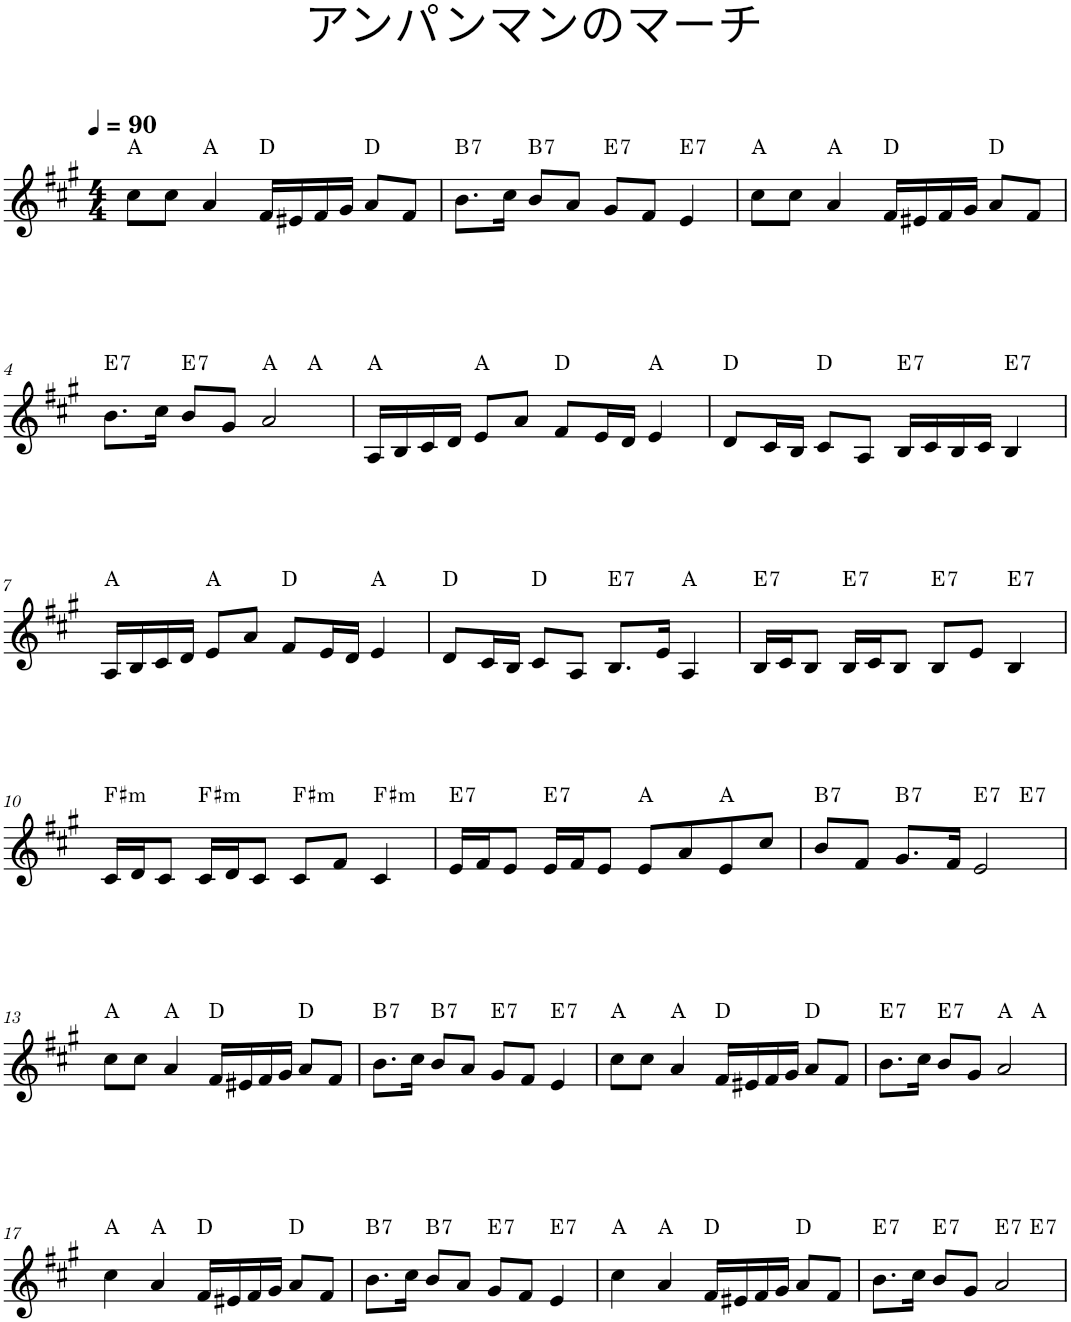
**kern	**harte
*part1	*part1
*staff1	*
*I"Piano	*
*I'Pno.	*
*clefG2	*
*k[f#c#g#]	*
*A:	*
*M4/4	*
*MM90	*
=1	=1
8cc#\L	A:maj
8cc#\J	.
4a/	A:maj
16f#/LL	D:maj
16e#X/	.
16f#/	.
16g#/JJ	.
8a/L	D:maj
8f#/J	.
=2	=2
!	!LO:H:kt=7
8.b\L	B:7
16cc#\Jk	.
!	!LO:H:kt=7
8b/L	B:7
8a/J	.
!	!LO:H:kt=7
8g#/L	E:7
8f#/J	.
!	!LO:H:kt=7
4e/	E:7
=3	=3
8cc#\L	A:maj
8cc#\J	.
4a/	A:maj
16f#/LL	D:maj
16e#X/	.
16f#/	.
16g#/JJ	.
8a/L	D:maj
8f#/J	.
!!LO:LB:g=z
=4	=4
!	!LO:H:kt=7
*^	*
8.b\L	2.ryy	E:7
16cc#\Jk	.	.
!	!	!LO:H:kt=7
8b/L	.	E:7
8g#/J	.	.
2a/	.	A:maj
.	4ryy	A:maj
*v	*v	*
=5	=5
16A/LL	A:maj
16B/	.
16c#/	.
16d/JJ	.
8e/L	A:maj
8a/J	.
8f#/L	D:maj
16e/L	.
16d/JJ	.
4e/	A:maj
=6	=6
8d/L	D:maj
16c#/L	.
16B/JJ	.
8c#/L	D:maj
8A/J	.
!	!LO:H:kt=7
16B/LL	E:7
16c#/	.
16B/	.
16c#/JJ	.
!	!LO:H:kt=7
4B/	E:7
!!LO:LB:g=z
=7	=7
16A/LL	A:maj
16B/	.
16c#/	.
16d/JJ	.
8e/L	A:maj
8a/J	.
8f#/L	D:maj
16e/L	.
16d/JJ	.
4e/	A:maj
=8	=8
8d/L	D:maj
16c#/L	.
16B/JJ	.
8c#/L	D:maj
8A/J	.
!	!LO:H:kt=7
8.B/L	E:7
16e/Jk	.
4A/	A:maj
=9	=9
!	!LO:H:kt=7
16B/LL	E:7
16c#/J	.
8B/J	.
!	!LO:H:kt=7
16B/LL	E:7
16c#/J	.
8B/J	.
!	!LO:H:kt=7
8B/L	E:7
8e/J	.
!	!LO:H:kt=7
4B/	E:7
!!LO:LB:g=z
=10	=10
!	!LO:H:kt=♯m
16c#/LL	.
16d/J	.
8c#/J	.
!	!LO:H:kt=♯m
16c#/LL	.
16d/J	.
8c#/J	.
!	!LO:H:kt=♯m
8c#/L	.
8f#/J	.
!	!LO:H:kt=♯m
4c#/	.
=11	=11
!	!LO:H:kt=7
16e/LL	E:7
16f#/J	.
8e/J	.
!	!LO:H:kt=7
16e/LL	E:7
16f#/J	.
8e/J	.
8e/L	A:maj
8a/	.
8e/	A:maj
8cc#/J	.
=12	=12
!	!LO:H:kt=7
*^	*
8b/L	2.ryy	B:7
8f#/J	.	.
!	!	!LO:H:kt=7
8.g#/L	.	B:7
16f#/Jk	.	.
!	!	!LO:H:kt=7
2e/	.	E:7
!	!	!LO:H:kt=7
.	4ryy	E:7
*v	*v	*
!!LO:LB:g=z
=13	=13
8cc#\L	A:maj
8cc#\J	.
4a/	A:maj
16f#/LL	D:maj
16e#X/	.
16f#/	.
16g#/JJ	.
8a/L	D:maj
8f#/J	.
=14	=14
!	!LO:H:kt=7
8.b\L	B:7
16cc#\Jk	.
!	!LO:H:kt=7
8b/L	B:7
8a/J	.
!	!LO:H:kt=7
8g#/L	E:7
8f#/J	.
!	!LO:H:kt=7
4e/	E:7
=15	=15
8cc#\L	A:maj
8cc#\J	.
4a/	A:maj
16f#/LL	D:maj
16e#X/	.
16f#/	.
16g#/JJ	.
8a/L	D:maj
8f#/J	.
=16	=16
!	!LO:H:kt=7
*^	*
8.b\L	2.ryy	E:7
16cc#\Jk	.	.
!	!	!LO:H:kt=7
8b/L	.	E:7
8g#/J	.	.
2a/	.	A:maj
.	4ryy	A:maj
*v	*v	*
!!LO:LB:g=z
=17	=17
4cc#\	A:maj
4a/	A:maj
16f#/LL	D:maj
16e#X/	.
16f#/	.
16g#/JJ	.
8a/L	D:maj
8f#/J	.
=18	=18
!	!LO:H:kt=7
8.b\L	B:7
16cc#\Jk	.
!	!LO:H:kt=7
8b/L	B:7
8a/J	.
!	!LO:H:kt=7
8g#/L	E:7
8f#/J	.
!	!LO:H:kt=7
4e/	E:7
=19	=19
4cc#\	A:maj
4a/	A:maj
16f#/LL	D:maj
16e#X/	.
16f#/	.
16g#/JJ	.
8a/L	D:maj
8f#/J	.
=20	=20
!	!LO:H:kt=7
*^	*
8.b\L	2.ryy	E:7
16cc#\Jk	.	.
!	!	!LO:H:kt=7
8b/L	.	E:7
8g#/J	.	.
!	!	!LO:H:kt=7
2a/	.	E:7
!	!	!LO:H:kt=7
.	4ryy	E:7
*v	*v	*
=	=
*-	*-
